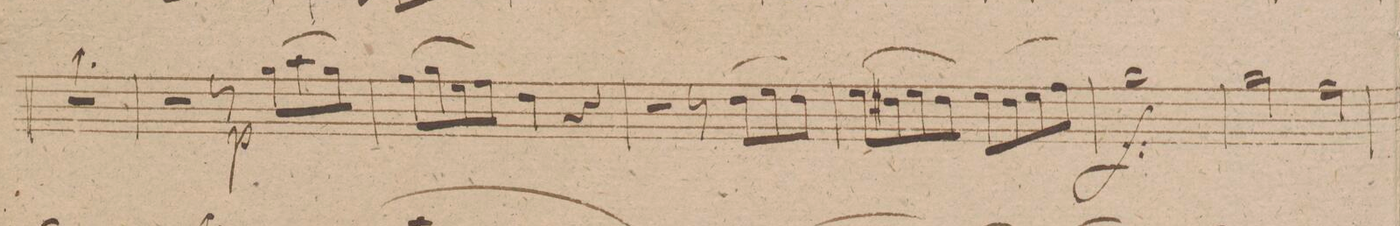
**kern	**dynam
*I"Clarinetto 1mo in. A.	*
*clefG2	*
*k[f#c#g#d#]	*
*met(c)	*
*M4/4	*
1r	.
=285	=285
2r	.
8r	.
(>8ee\L	p
8ff#\	.
8ee\J)	.
=286	=286
(>8dd#\L	.
8ee\	.
8cc#\	.
8dd#\J)	.
4b\	.
4r	.
=287	=287
2r	.
8r	.
(>8b\L	.
8cc#\	.
8b\J)	.
=288	=288
(>8cc#\L	.
8b#X\	.
8cc#\	.
8b#\J)	.
(>8cc#\L	.
8b#\	.
8cc#\	.
8dd#\J)	.
=289	=289
1ee\	f
=290	=290
2ee\	.
2dd#\	.
=291	=291
*-	*-
